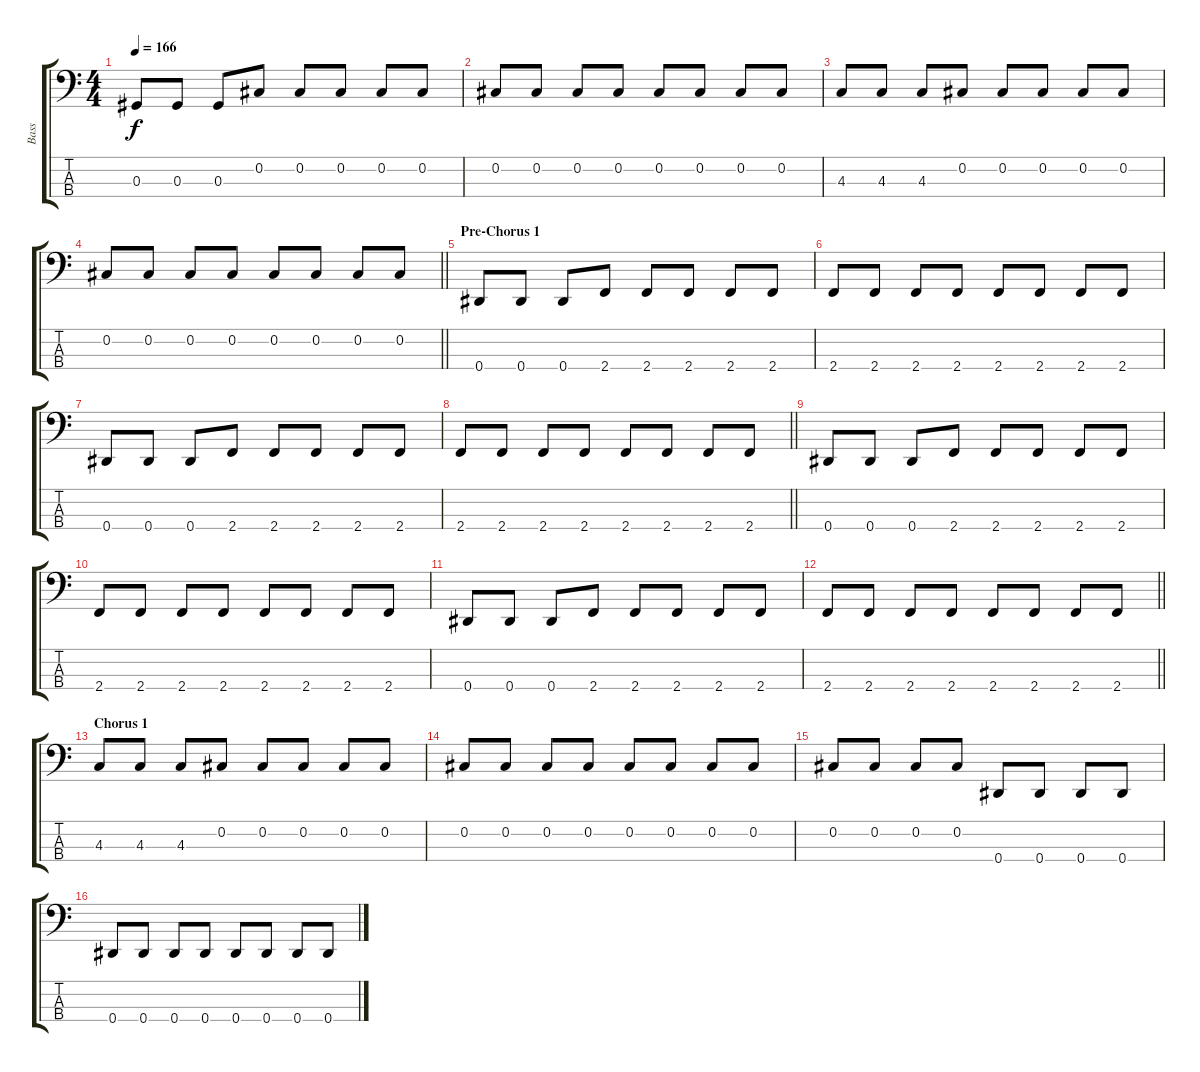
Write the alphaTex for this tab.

\track ("Bass" "Bass") {instrument electricbassfinger}
\staff {score tabs}
\tuning (Gb2 Db2 Ab1 Eb1) {hide}
\ts (4 4)
\tempo 166
\clef f4
\ks c
0.3.8{dy f} 0.3.8 0.3.8 0.2.8 0.2.8 0.2.8 0.2.8 0.2.8 |
0.2.8 0.2.8 0.2.8 0.2.8 0.2.8 0.2.8 0.2.8 0.2.8 |
4.3.8 4.3.8 4.3.8 0.2.8 0.2.8 0.2.8 0.2.8 0.2.8 |
\barLineRight lightlight
0.2.8 0.2.8 0.2.8 0.2.8 0.2.8 0.2.8 0.2.8 0.2.8 |
\section ("" "Pre-Chorus 1")
0.4.8 0.4.8 0.4.8 2.4.8 2.4.8 2.4.8 2.4.8 2.4.8 |
2.4.8 2.4.8 2.4.8 2.4.8 2.4.8 2.4.8 2.4.8 2.4.8 |
0.4.8 0.4.8 0.4.8 2.4.8 2.4.8 2.4.8 2.4.8 2.4.8 |
\barLineRight lightlight
2.4.8 2.4.8 2.4.8 2.4.8 2.4.8 2.4.8 2.4.8 2.4.8 |
0.4.8 0.4.8 0.4.8 2.4.8 2.4.8 2.4.8 2.4.8 2.4.8 |
2.4.8 2.4.8 2.4.8 2.4.8 2.4.8 2.4.8 2.4.8 2.4.8 |
0.4.8 0.4.8 0.4.8 2.4.8 2.4.8 2.4.8 2.4.8 2.4.8 |
\barLineRight lightlight
2.4.8 2.4.8 2.4.8 2.4.8 2.4.8 2.4.8 2.4.8 2.4.8 |
\section ("" "Chorus 1")
4.3.8 4.3.8 4.3.8 0.2.8 0.2.8 0.2.8 0.2.8 0.2.8 |
0.2.8 0.2.8 0.2.8 0.2.8 0.2.8 0.2.8 0.2.8 0.2.8 |
0.2.8 0.2.8 0.2.8 0.2.8 0.4.8 0.4.8 0.4.8 0.4.8 |
0.4.8 0.4.8 0.4.8 0.4.8 0.4.8 0.4.8 0.4.8 0.4.8
